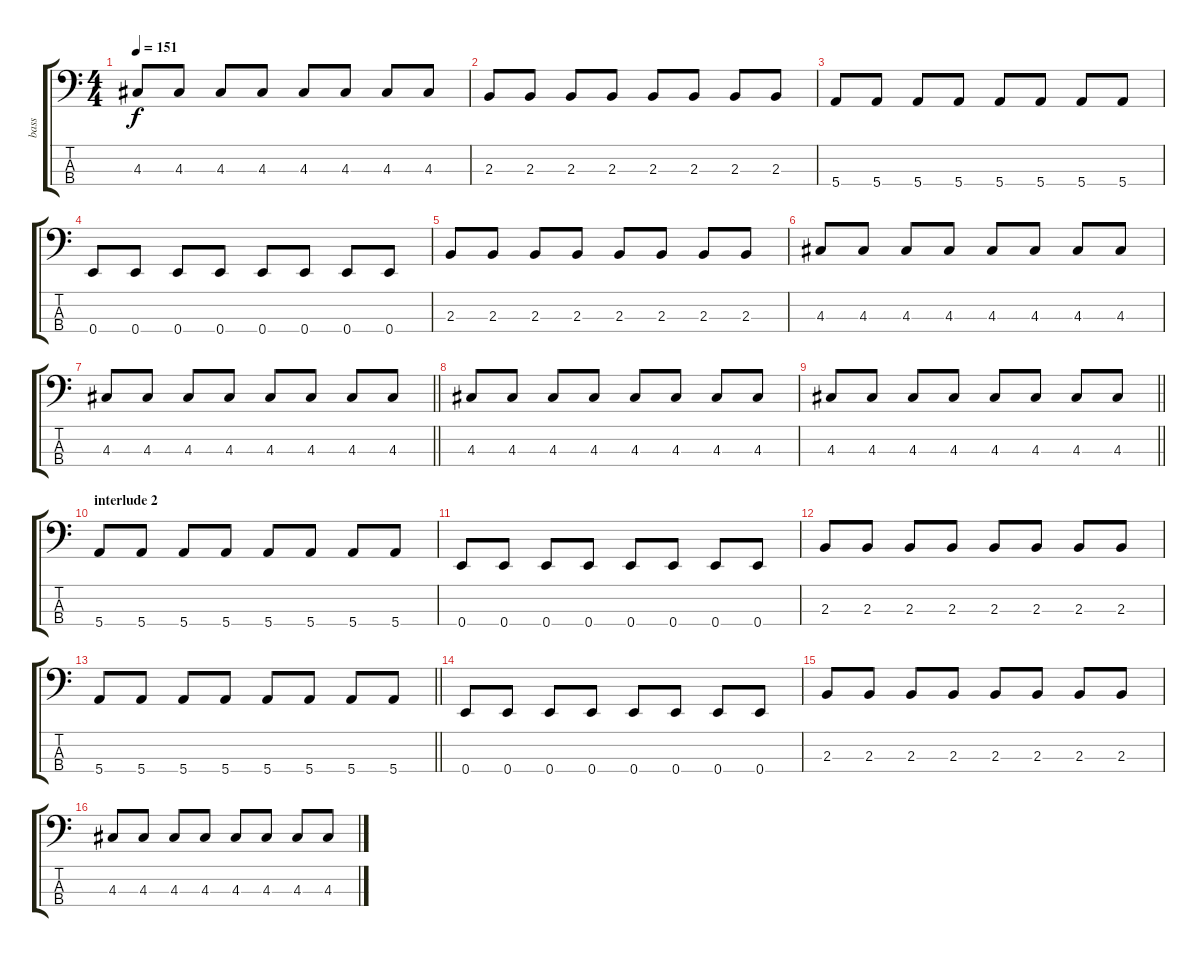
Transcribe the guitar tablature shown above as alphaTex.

\track ("bass" "bass") {instrument electricbassfinger}
\staff {score tabs}
\tuning (G2 D2 A1 E1) {hide}
\ts (4 4)
\tempo 151
\clef f4
\ks c
4.3.8{dy f} 4.3.8 4.3.8 4.3.8 4.3.8 4.3.8 4.3.8 4.3.8 |
2.3.8 2.3.8 2.3.8 2.3.8 2.3.8 2.3.8 2.3.8 2.3.8 |
5.4.8 5.4.8 5.4.8 5.4.8 5.4.8 5.4.8 5.4.8 5.4.8 |
0.4.8 0.4.8 0.4.8 0.4.8 0.4.8 0.4.8 0.4.8 0.4.8 |
2.3.8 2.3.8 2.3.8 2.3.8 2.3.8 2.3.8 2.3.8 2.3.8 |
4.3.8 4.3.8 4.3.8 4.3.8 4.3.8 4.3.8 4.3.8 4.3.8 |
\barLineRight lightlight
4.3.8 4.3.8 4.3.8 4.3.8 4.3.8 4.3.8 4.3.8 4.3.8 |
4.3.8 4.3.8 4.3.8 4.3.8 4.3.8 4.3.8 4.3.8 4.3.8 |
\barLineRight lightlight
4.3.8 4.3.8 4.3.8 4.3.8 4.3.8 4.3.8 4.3.8 4.3.8 |
\section ("" "interlude 2")
5.4.8 5.4.8 5.4.8 5.4.8 5.4.8 5.4.8 5.4.8 5.4.8 |
0.4.8 0.4.8 0.4.8 0.4.8 0.4.8 0.4.8 0.4.8 0.4.8 |
2.3.8 2.3.8 2.3.8 2.3.8 2.3.8 2.3.8 2.3.8 2.3.8 |
\barLineRight lightlight
5.4.8 5.4.8 5.4.8 5.4.8 5.4.8 5.4.8 5.4.8 5.4.8 |
0.4.8 0.4.8 0.4.8 0.4.8 0.4.8 0.4.8 0.4.8 0.4.8 |
2.3.8 2.3.8 2.3.8 2.3.8 2.3.8 2.3.8 2.3.8 2.3.8 |
4.3.8 4.3.8 4.3.8 4.3.8 4.3.8 4.3.8 4.3.8 4.3.8
